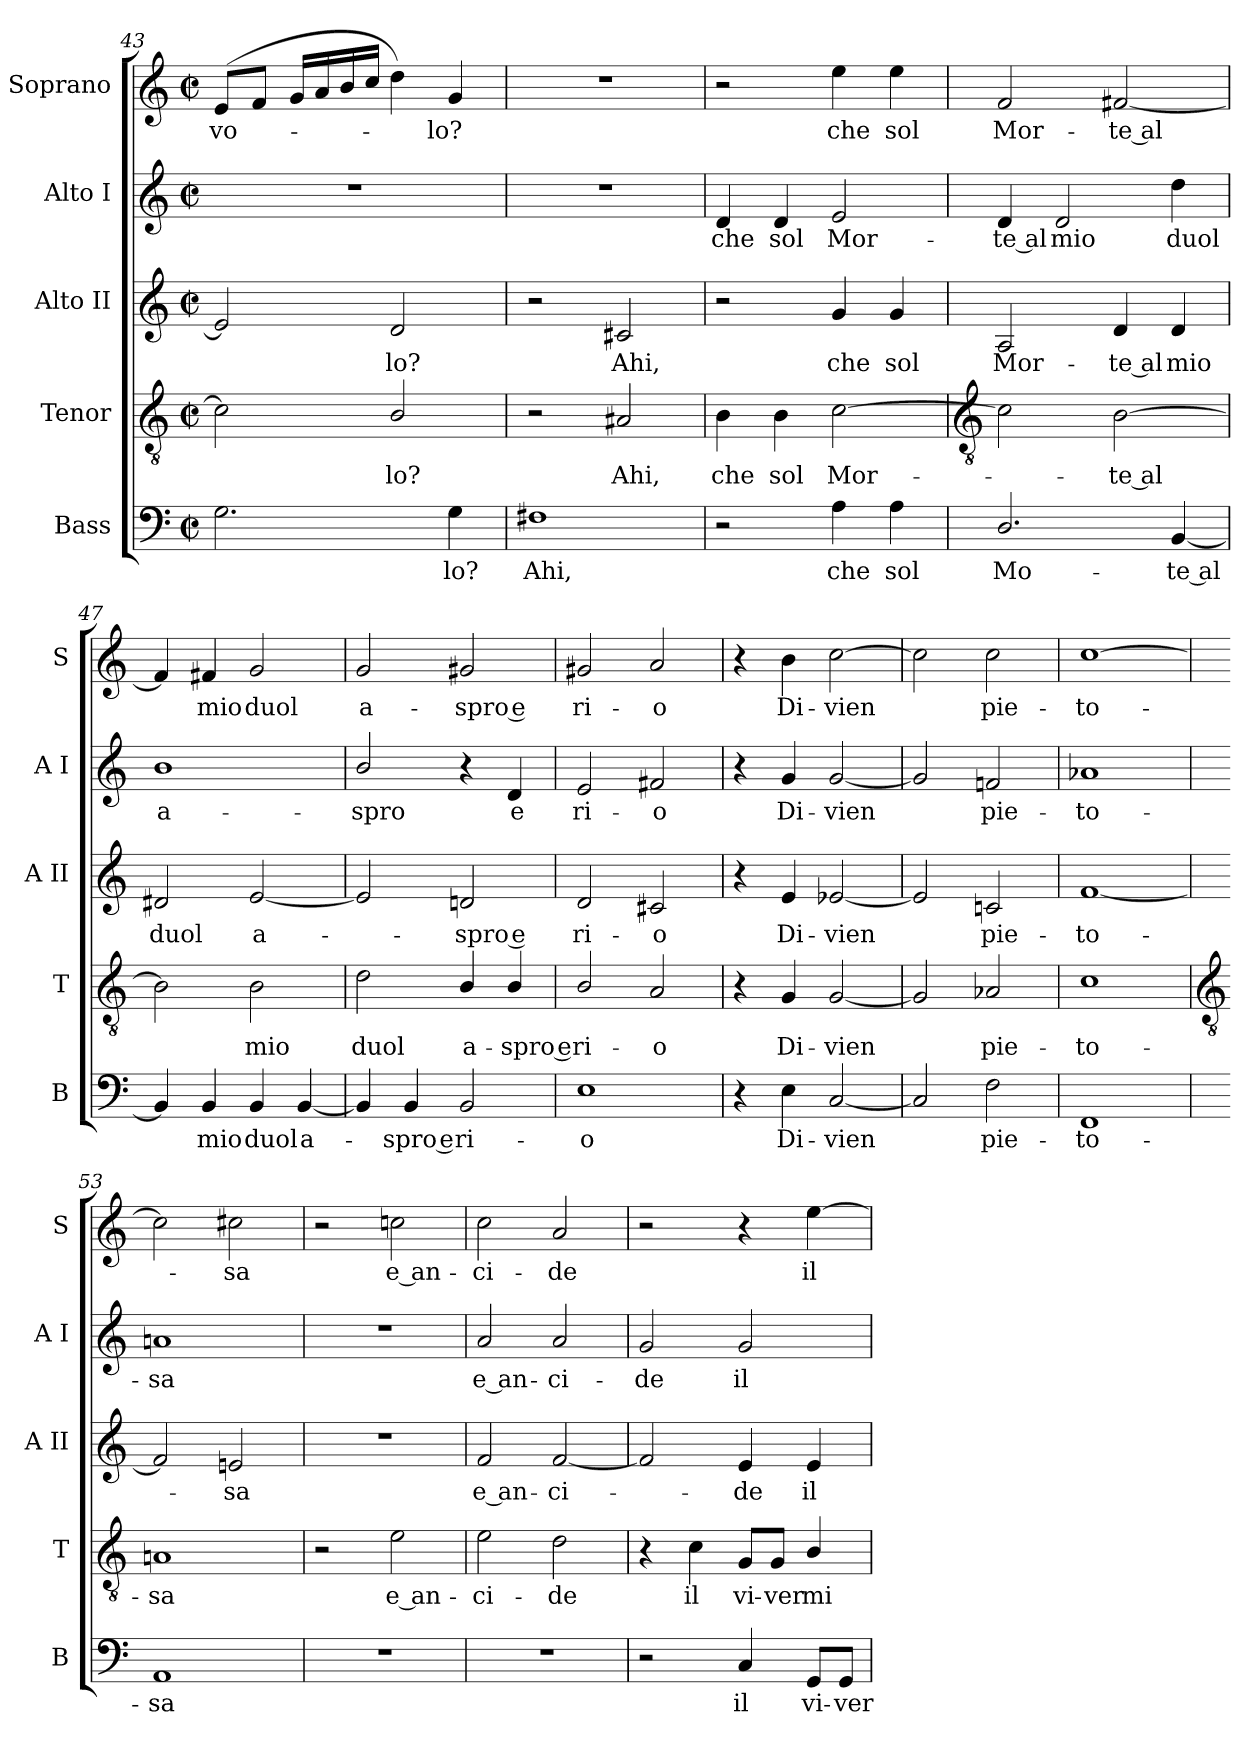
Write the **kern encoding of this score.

**kern	**text	**kern	**text	**kern	**text	**kern	**text	**kern	**text
*part5	*part5	*part4	*part4	*part3	*part3	*part2	*part2	*part1	*part1
*staff5	*staff5	*staff4	*staff4	*staff3	*staff3	*staff2	*staff2	*staff1	*staff1
*I"Bass	*	*I"Tenor	*	*I"Alto II	*	*I"Alto I	*	*I"Soprano	*
*I'B	*	*I'T	*	*I'A II	*	*I'A I	*	*I'S	*
*clefF4	*	*clefGv2	*	*clefG2	*	*clefG2	*	*clefG2	*
*k[]	*	*k[]	*	*k[]	*	*k[]	*	*k[]	*
*C:	*	*C:	*	*C:	*	*C:	*	*C:	*
*M2/2	*	*M2/2	*	*M2/2	*	*M2/2	*	*M2/2	*
*met(c|)	*	*met(c|)	*	*met(c|)	*	*met(c|)	*	*met(c|)	*
=43	=43	=43	=43	=43	=43	=43	=43	=43	=43
!	!	!	!	!	!	!	!	!	!LO:LY:b
2.G	.	2c]	.	2e]	.	1r	.	(<8eL	vo-
.	.	.	.	.	.	.	.	8fJ	.
.	.	.	.	.	.	.	.	16gLL	.
.	.	.	.	.	.	.	.	16a	.
.	.	.	.	.	.	.	.	16b	.
.	.	.	.	.	.	.	.	16ccJJ	.
!	!	!	!LO:LY:b	!	!LO:LY:b	!	!	!	!
.	.	2B/	lo?	2d	lo?	.	.	4dd)	.
!	!LO:LY:b	!	!	!	!	!	!	!	!LO:LY:b
4G	lo?	.	.	.	.	.	.	4g	lo?
=44	=44	=44	=44	=44	=44	=44	=44	=44	=44
!	!LO:LY:b	!	!	!	!	!	!	!	!
1F#X	Ahi,	2r	.	2r	.	1r	.	1r	.
!	!	!	!LO:LY:b	!	!LO:LY:b	!	!	!	!
.	.	2A#X	Ahi,	2c#X	Ahi,	.	.	.	.
=45	=45	=45	=45	=45	=45	=45	=45	=45	=45
!	!	!	!LO:LY:b	!	!	!	!LO:LY:b	!	!
2r	.	4B	che	2r	.	4d	che	2r	.
!	!	!	!LO:LY:b	!	!	!	!LO:LY:b	!	!
.	.	4B	sol	.	.	4d	sol	.	.
!	!LO:LY:b	!	!LO:LY:b	!	!LO:LY:b	!	!LO:LY:b	!	!LO:LY:b
4A	che	[2c	Mor-	4g	che	2e	Mor-	4ee	che
!	!LO:LY:b	!	!	!	!LO:LY:b	!	!	!	!LO:LY:b
4A	sol	.	.	4g	sol	.	.	4ee	sol
!!LO:LB:g=z
=46	=46	=46	=46	=46	=46	=46	=46	=46	=46
*	*	*clefGv2	*	*	*	*	*	*	*
!	!LO:LY:b	!	!	!	!LO:LY:b	!	!LO:LY:b	!	!LO:LY:b
2.D/	Mo-	2c]	.	2A	Mor-	4d	-te al	2f	Mor-
!	!	!	!	!	!	!	!LO:LY:b	!	!
.	.	.	.	.	.	2d	mio	.	.
!	!	!	!LO:LY:b	!	!LO:LY:b	!	!	!	!LO:LY:b
.	.	[2B	te al	4d	-te al	.	.	[2f#X	-te al
!	!LO:LY:b	!	!	!	!LO:LY:b	!	!LO:LY:b	!	!
[4BB	-te al	.	.	4d	mio	4dd	duol	.	.
=47	=47	=47	=47	=47	=47	=47	=47	=47	=47
!	!	!	!	!	!LO:LY:b	!	!LO:LY:b	!	!
4BB]	.	2B]	.	2d#X	duol	1b	a-	4f#]	.
!	!LO:LY:b	!	!	!	!	!	!	!	!LO:LY:b
4BB	mio	.	.	.	.	.	.	4f#	mio
!	!LO:LY:b	!	!LO:LY:b	!	!LO:LY:b	!	!	!	!LO:LY:b
4BB	duol	2B	mio	[2e	a-	.	.	2g	duol
!	!LO:LY:b	!	!	!	!	!	!	!	!
[4BB	a-	.	.	.	.	.	.	.	.
=48	=48	=48	=48	=48	=48	=48	=48	=48	=48
!	!	!	!LO:LY:b	!	!	!	!LO:LY:b	!	!LO:LY:b
4BB]	.	2d	duol	2e]	.	2b/	-spro	2g	a-
!	!LO:LY:b	!	!	!	!	!	!	!	!
4BB	spro e	.	.	.	.	.	.	.	.
!	!LO:LY:b	!	!LO:LY:b	!	!LO:LY:b	!	!	!	!LO:LY:b
2BB	ri-	4B/	a-	2dn	spro e	4r	.	2g#X	-spro e
!	!	!	!LO:LY:b	!	!	!	!LO:LY:b	!	!
.	.	4B/	-spro e	.	.	4d	e	.	.
=49	=49	=49	=49	=49	=49	=49	=49	=49	=49
!	!LO:LY:b	!	!LO:LY:b	!	!LO:LY:b	!	!LO:LY:b	!	!LO:LY:b
1E	-o	2B/	ri-	2d	ri-	2e	ri-	2g#X	ri-
!	!	!	!LO:LY:b	!	!LO:LY:b	!	!LO:LY:b	!	!LO:LY:b
.	.	2A	-o	2c#X	-o	2f#X	-o	2a	-o
=50	=50	=50	=50	=50	=50	=50	=50	=50	=50
4r	.	4r	.	4r	.	4r	.	4r	.
!	!LO:LY:b	!	!LO:LY:b	!	!LO:LY:b	!	!LO:LY:b	!	!LO:LY:b
4E	Di-	4G	Di-	4e	Di-	4g	Di-	4b	Di-
!	!LO:LY:b	!	!LO:LY:b	!	!LO:LY:b	!	!LO:LY:b	!	!LO:LY:b
[2C	-vien	[2G	-vien	[2e-X	-vien	[2g	-vien	[2cc	-vien
=51	=51	=51	=51	=51	=51	=51	=51	=51	=51
2C]	.	2G]	.	2e-]	.	2g]	.	2cc]	.
!	!LO:LY:b	!	!LO:LY:b	!	!LO:LY:b	!	!LO:LY:b	!	!LO:LY:b
2F	pie-	2A-X	pie-	2cn	pie-	2fn	pie-	2cc	pie-
=52	=52	=52	=52	=52	=52	=52	=52	=52	=52
!	!LO:LY:b	!	!LO:LY:b	!	!LO:LY:b	!	!LO:LY:b	!	!LO:LY:b
1FF	-to-	1c	-to-	[1f	-to-	1a-X	-to-	[1cc	-to-
!!LO:LB:g=z
=53	=53	=53	=53	=53	=53	=53	=53	=53	=53
*	*	*clefGv2	*	*	*	*	*	*	*
!	!LO:LY:b	!	!LO:LY:b	!	!	!	!LO:LY:b	!	!
1AA	-sa	1An	-sa	2f]	.	1an	-sa	2cc]	.
!	!	!	!	!	!LO:LY:b	!	!	!	!LO:LY:b
.	.	.	.	2en	sa	.	.	2cc#X	sa
=54	=54	=54	=54	=54	=54	=54	=54	=54	=54
1r	.	2r	.	1r	.	1r	.	2r	.
!	!	!	!LO:LY:b	!	!	!	!	!	!LO:LY:b
.	.	2e	e an-	.	.	.	.	2ccn	e an-
=55	=55	=55	=55	=55	=55	=55	=55	=55	=55
!	!	!	!LO:LY:b	!	!LO:LY:b	!	!LO:LY:b	!	!LO:LY:b
1r	.	2e	-ci-	2f	e an-	2a	e an-	2cc	-ci-
!	!	!	!LO:LY:b	!	!LO:LY:b	!	!LO:LY:b	!	!LO:LY:b
.	.	2d	-de	[2f	-ci-	2a	-ci-	2a	-de
=56	=56	=56	=56	=56	=56	=56	=56	=56	=56
!	!	!	!	!	!	!	!LO:LY:b	!	!
2r	.	4r	.	2f]	.	2g	-de	2r	.
!	!	!	!LO:LY:b	!	!	!	!	!	!
.	.	4c	il	.	.	.	.	.	.
!	!LO:LY:b	!	!LO:LY:b	!	!LO:LY:b	!	!LO:LY:b	!	!
4C	il	8G/L	vi-	4e	de	2g	il	4r	.
!	!	!	!LO:LY:b	!	!	!	!	!	!
.	.	8G/J	-ver	.	.	.	.	.	.
!	!LO:LY:b	!	!LO:LY:b	!	!LO:LY:b	!	!	!	!LO:LY:b
8GG/L	vi-	4B/	mi-	4e	il	.	.	[4ee	il
!	!LO:LY:b	!	!	!	!	!	!	!	!
8GG/J	-ver	.	.	.	.	.	.	.	.
=	=	=	=	=	=	=	=	=	=
*-	*-	*-	*-	*-	*-	*-	*-	*-	*-
